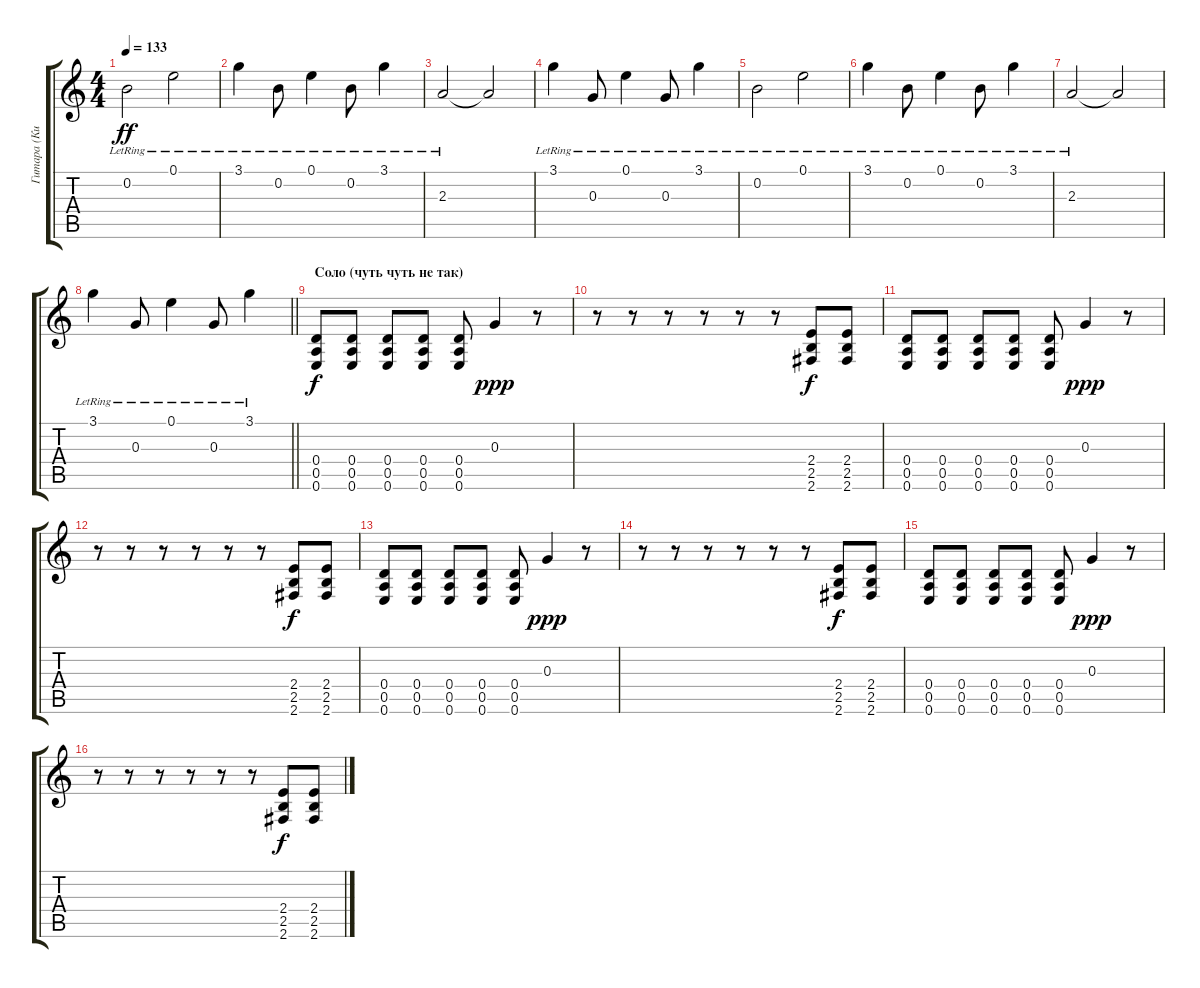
\track ("Гитара (Китаец)" "Гитара (Ки") {instrument distortionguitar}
\staff {score tabs}
\tuning (E4 B3 G3 D3 A2 E2) {hide}
\ts (4 4)
\tempo 133
\clef g2
\ks c
0.2{lr}.2{dy ff} 0.1{lr}.2 |
3.1{lr}.4 0.2{lr}.8 0.1{lr}.4 0.2{lr}.8 3.1{lr}.4 |
2.3{lr}.2 2.3{t}.2 |
3.1{lr}.4 0.3{lr}.8 0.1{lr}.4 0.3{lr}.8 3.1{lr}.4 |
0.2{lr}.2 0.1{lr}.2 |
3.1{lr}.4 0.2{lr}.8 0.1{lr}.4 0.2{lr}.8 3.1{lr}.4 |
2.3{lr}.2 2.3{t}.2 |
\barLineRight lightlight
3.1{lr}.4 0.3{lr}.8 0.1{lr}.4 0.3{lr}.8 3.1{lr}.4 |
\section ("" " Соло (чуть чуть не так)")
(0.4 0.5 0.6).8{dy f} (0.4 0.5 0.6).8 (0.4 0.5 0.6).8 (0.4 0.5 0.6).8 (0.4 0.5 0.6).8 0.3.4{dy ppp} r.8 |
r.8 r.8 r.8 r.8 r.8 r.8 (2.4 2.5 2.6).8{dy f} (2.4 2.5 2.6).8 |
(0.4 0.5 0.6).8 (0.4 0.5 0.6).8 (0.4 0.5 0.6).8 (0.4 0.5 0.6).8 (0.4 0.5 0.6).8 0.3.4{dy ppp} r.8 |
r.8 r.8 r.8 r.8 r.8 r.8 (2.4 2.5 2.6).8{dy f} (2.4 2.5 2.6).8 |
(0.4 0.5 0.6).8 (0.4 0.5 0.6).8 (0.4 0.5 0.6).8 (0.4 0.5 0.6).8 (0.4 0.5 0.6).8 0.3.4{dy ppp} r.8 |
r.8 r.8 r.8 r.8 r.8 r.8 (2.4 2.5 2.6).8{dy f} (2.4 2.5 2.6).8 |
(0.4 0.5 0.6).8 (0.4 0.5 0.6).8 (0.4 0.5 0.6).8 (0.4 0.5 0.6).8 (0.4 0.5 0.6).8 0.3.4{dy ppp} r.8 |
r.8 r.8 r.8 r.8 r.8 r.8 (2.4 2.5 2.6).8{dy f} (2.4 2.5 2.6).8
